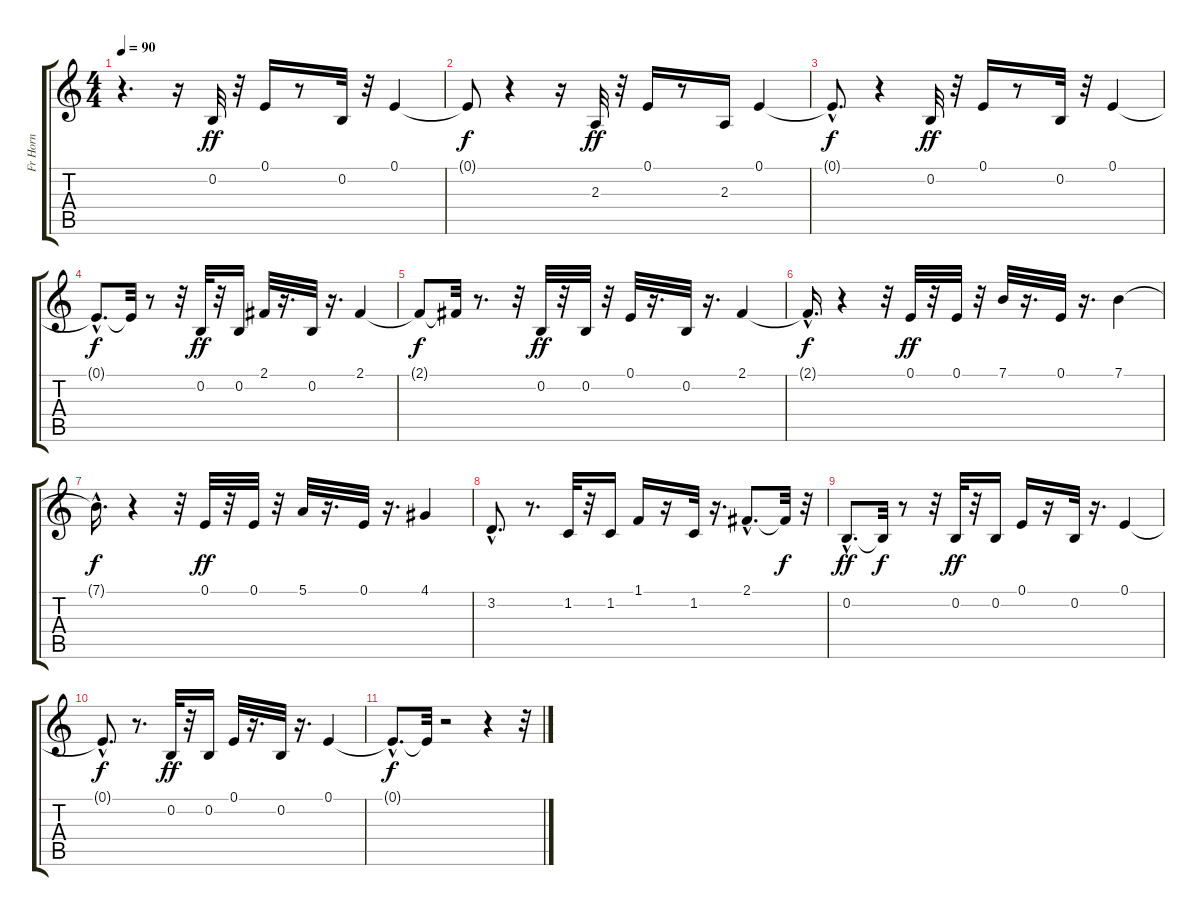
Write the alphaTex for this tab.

\track ("Fr Horn" "Fr Horn") {instrument frenchhorn}
\staff {score tabs}
\tuning (E4 B3 G3 D3 A2 E2) {hide}
\ts (4 4)
\tempo 90
\clef g2
\ks c
r.4{d dy ff instrument frenchhorn} r.16 0.2.32 r.32 0.1.16 r.8 0.2.32 r.32 0.1.4 |
0.1{t}.8{dy f} r.4 r.16 2.3.32{dy ff} r.32 0.1.16 r.8 2.3.16 0.1.4 |
0.1{hac t}.8{d dy f} r.4 0.2.32{dy ff} r.32 0.1.16 r.8 0.2.32 r.32 0.1.4 |
0.1{hac t}.8{d dy f} 0.1{t}.32 r.8 r.32 0.2.32{dy ff} r.32 0.2.16 2.1.32 r.16{d} 0.2.32 r.16{d} 2.1.4 |
2.1{t}.8{dy f} 2.1{t}.32 r.8{d} r.32 0.2.32{dy ff} r.32 0.2.32 r.32 0.1.32 r.16{d} 0.2.32 r.16{d} 2.1.4 |
2.1{hac t}.16{d dy f} r.4 r.32 0.1.32{dy ff} r.32 0.1.32 r.32 7.1.32 r.16{d} 0.1.32 r.16{d} 7.1.4 |
7.1{hac t}.16{d dy f} r.4 r.32 0.1.32{dy ff} r.32 0.1.32 r.32 5.1.32 r.16{d} 0.1.32 r.16{d} 4.1.4 |
3.2{hac}.8{d} r.8{d} 1.2.32 r.32 1.2.16 1.1.16 r.16 1.2.32 r.16{d} 2.1{hac}.8{d} 2.1{t}.32{dy f} r.32 |
0.2{hac}.8{d dy ff} 0.2{t}.32{dy f} r.8 r.32 0.2.32{dy ff} r.32 0.2.16 0.1.16 r.16 0.2.32 r.16{d} 0.1.4 |
0.1{hac t}.8{d dy f} r.8{d} 0.2.32{dy ff} r.32 0.2.16 0.1.32 r.16{d} 0.2.32 r.16{d} 0.1.4 |
0.1{hac t}.8{d dy f} 0.1{t}.32 r.2 r.4 r.32
